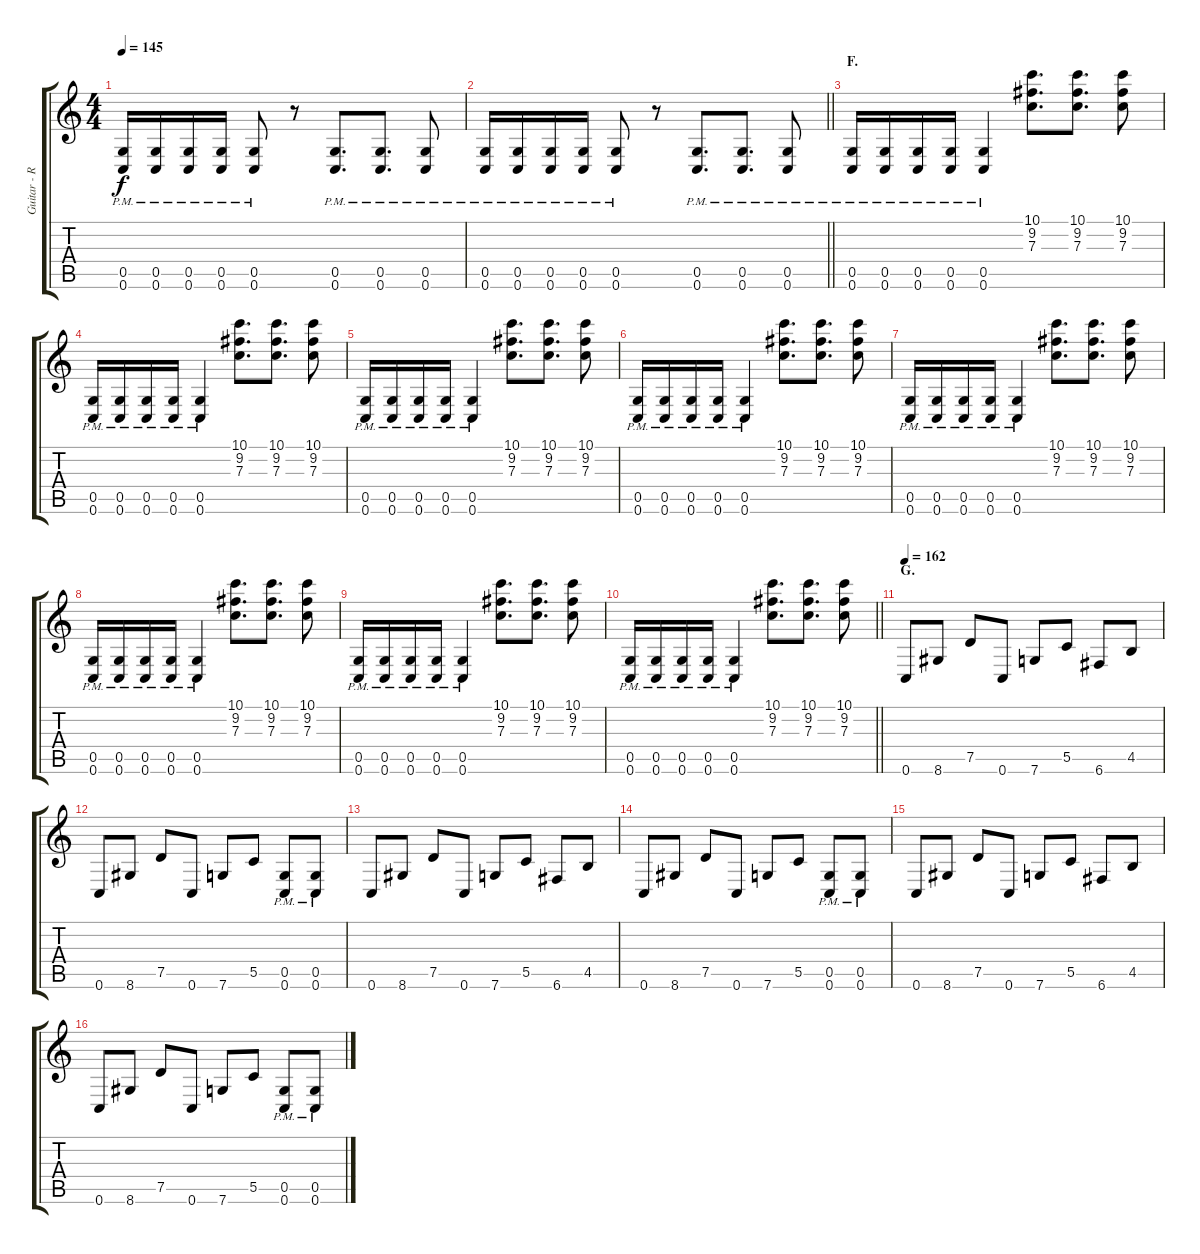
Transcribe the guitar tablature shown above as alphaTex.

\track ("Guitar - Right" "Guitar - R") {instrument distortionguitar}
\staff {score tabs}
\tuning (D4 A3 F3 C3 G2 C2) {hide}
\ts (4 4)
\tempo 145
\clef g2
\ks c
(0.5{pm} 0.6{pm}).16{dy f} (0.5{pm} 0.6{pm}).16 (0.5{pm} 0.6{pm}).16 (0.5{pm} 0.6{pm}).16 (0.5{pm} 0.6{pm}).8 r.8 (0.5{pm} 0.6{pm}).8{d} (0.5{pm} 0.6{pm}).8{d} (0.5{pm} 0.6{pm}).8 |
\barLineRight lightlight
(0.5{pm} 0.6{pm}).16 (0.5{pm} 0.6{pm}).16 (0.5{pm} 0.6{pm}).16 (0.5{pm} 0.6{pm}).16 (0.5{pm} 0.6{pm}).8 r.8 (0.5{pm} 0.6{pm}).8{d} (0.5{pm} 0.6{pm}).8{d} (0.5{pm} 0.6{pm}).8 |
\section ("" "F.")
(0.5{pm} 0.6{pm}).16 (0.5{pm} 0.6{pm}).16 (0.5{pm} 0.6{pm}).16 (0.5{pm} 0.6{pm}).16 (0.5{pm} 0.6{pm}).4 (10.1 9.2 7.3).8{d} (10.1 9.2 7.3).8{d} (10.1 9.2 7.3).8 |
(0.5{pm} 0.6{pm}).16 (0.5{pm} 0.6{pm}).16 (0.5{pm} 0.6{pm}).16 (0.5{pm} 0.6{pm}).16 (0.5{pm} 0.6{pm}).4 (10.1 9.2 7.3).8{d} (10.1 9.2 7.3).8{d} (10.1 9.2 7.3).8 |
(0.5{pm} 0.6{pm}).16 (0.5{pm} 0.6{pm}).16 (0.5{pm} 0.6{pm}).16 (0.5{pm} 0.6{pm}).16 (0.5{pm} 0.6{pm}).4 (10.1 9.2 7.3).8{d} (10.1 9.2 7.3).8{d} (10.1 9.2 7.3).8 |
(0.5{pm} 0.6{pm}).16 (0.5{pm} 0.6{pm}).16 (0.5{pm} 0.6{pm}).16 (0.5{pm} 0.6{pm}).16 (0.5{pm} 0.6{pm}).4 (10.1 9.2 7.3).8{d} (10.1 9.2 7.3).8{d} (10.1 9.2 7.3).8 |
(0.5{pm} 0.6{pm}).16 (0.5{pm} 0.6{pm}).16 (0.5{pm} 0.6{pm}).16 (0.5{pm} 0.6{pm}).16 (0.5{pm} 0.6{pm}).4 (10.1 9.2 7.3).8{d} (10.1 9.2 7.3).8{d} (10.1 9.2 7.3).8 |
(0.5{pm} 0.6{pm}).16 (0.5{pm} 0.6{pm}).16 (0.5{pm} 0.6{pm}).16 (0.5{pm} 0.6{pm}).16 (0.5{pm} 0.6{pm}).4 (10.1 9.2 7.3).8{d} (10.1 9.2 7.3).8{d} (10.1 9.2 7.3).8 |
(0.5{pm} 0.6{pm}).16 (0.5{pm} 0.6{pm}).16 (0.5{pm} 0.6{pm}).16 (0.5{pm} 0.6{pm}).16 (0.5{pm} 0.6{pm}).4 (10.1 9.2 7.3).8{d} (10.1 9.2 7.3).8{d} (10.1 9.2 7.3).8 |
\barLineRight lightlight
(0.5{pm} 0.6{pm}).16 (0.5{pm} 0.6{pm}).16 (0.5{pm} 0.6{pm}).16 (0.5{pm} 0.6{pm}).16 (0.5{pm} 0.6{pm}).4 (10.1 9.2 7.3).8{d} (10.1 9.2 7.3).8{d} (10.1 9.2 7.3).8 |
\section ("" "G.")
\tempo 162
0.6.8 8.6.8 7.5.8 0.6.8 7.6.8 5.5.8 6.6.8 4.5.8 |
0.6.8 8.6.8 7.5.8 0.6.8 7.6.8 5.5.8 (0.5{pm} 0.6{pm}).8 (0.5{pm} 0.6{pm}).8 |
0.6.8 8.6.8 7.5.8 0.6.8 7.6.8 5.5.8 6.6.8 4.5.8 |
0.6.8 8.6.8 7.5.8 0.6.8 7.6.8 5.5.8 (0.5{pm} 0.6{pm}).8 (0.5{pm} 0.6{pm}).8 |
0.6.8 8.6.8 7.5.8 0.6.8 7.6.8 5.5.8 6.6.8 4.5.8 |
0.6.8 8.6.8 7.5.8 0.6.8 7.6.8 5.5.8 (0.5{pm} 0.6{pm}).8 (0.5{pm} 0.6{pm}).8
